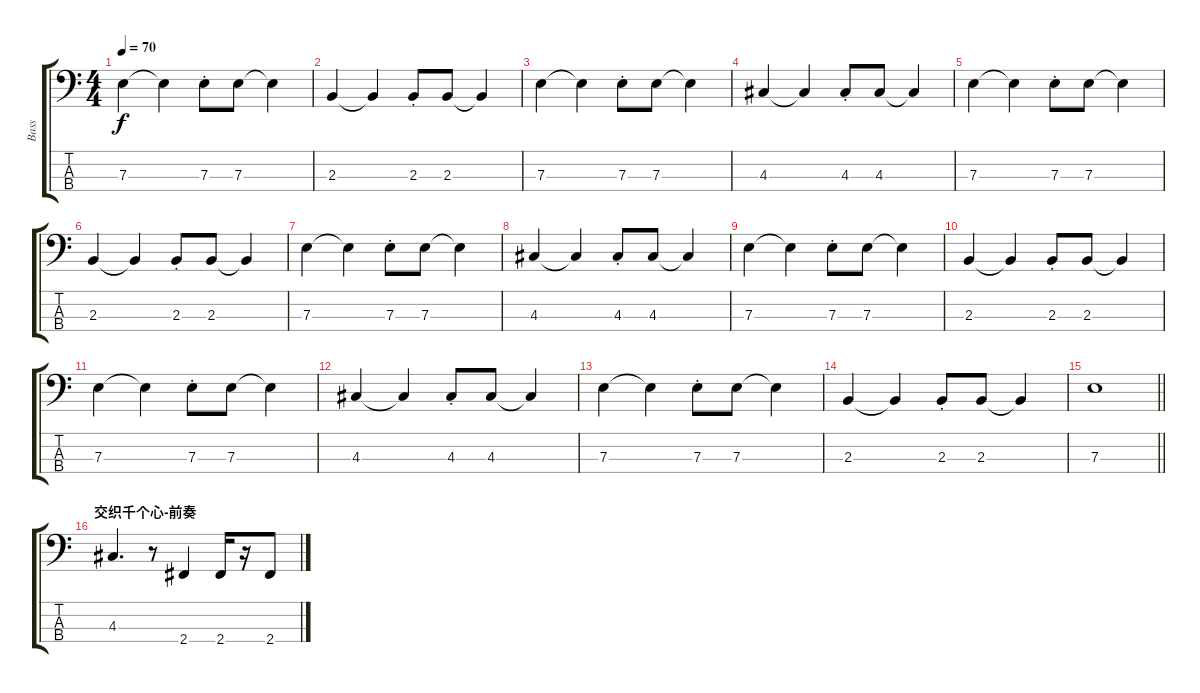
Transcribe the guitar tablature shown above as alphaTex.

\track ("Bass" "Bass") {instrument electricbassfinger}
\staff {score tabs}
\tuning (G2 D2 A1 E1) {hide}
\ts (4 4)
\tempo 70
\clef f4
\ks c
7.3.4{dy f} 7.3{t}.4 7.3{st}.8 7.3.8 7.3{t}.4 |
2.3.4 2.3{t}.4 2.3{st}.8 2.3.8 2.3{t}.4 |
7.3.4 7.3{t}.4 7.3{st}.8 7.3.8 7.3{t}.4 |
4.3.4 4.3{t}.4 4.3{st}.8 4.3.8 4.3{t}.4 |
7.3.4 7.3{t}.4 7.3{st}.8 7.3.8 7.3{t}.4 |
2.3.4 2.3{t}.4 2.3{st}.8 2.3.8 2.3{t}.4 |
7.3.4 7.3{t}.4 7.3{st}.8 7.3.8 7.3{t}.4 |
4.3.4 4.3{t}.4 4.3{st}.8 4.3.8 4.3{t}.4 |
7.3.4 7.3{t}.4 7.3{st}.8 7.3.8 7.3{t}.4 |
2.3.4 2.3{t}.4 2.3{st}.8 2.3.8 2.3{t}.4 |
7.3.4 7.3{t}.4 7.3{st}.8 7.3.8 7.3{t}.4 |
4.3.4 4.3{t}.4 4.3{st}.8 4.3.8 4.3{t}.4 |
7.3.4 7.3{t}.4 7.3{st}.8 7.3.8 7.3{t}.4 |
2.3.4 2.3{t}.4 2.3{st}.8 2.3.8 2.3{t}.4 |
\barLineRight lightlight
7.3.1 |
\section ("" "交织千个心-前奏")
4.3.4{d} r.8 2.4.4 2.4.16 r.16 2.4.8
